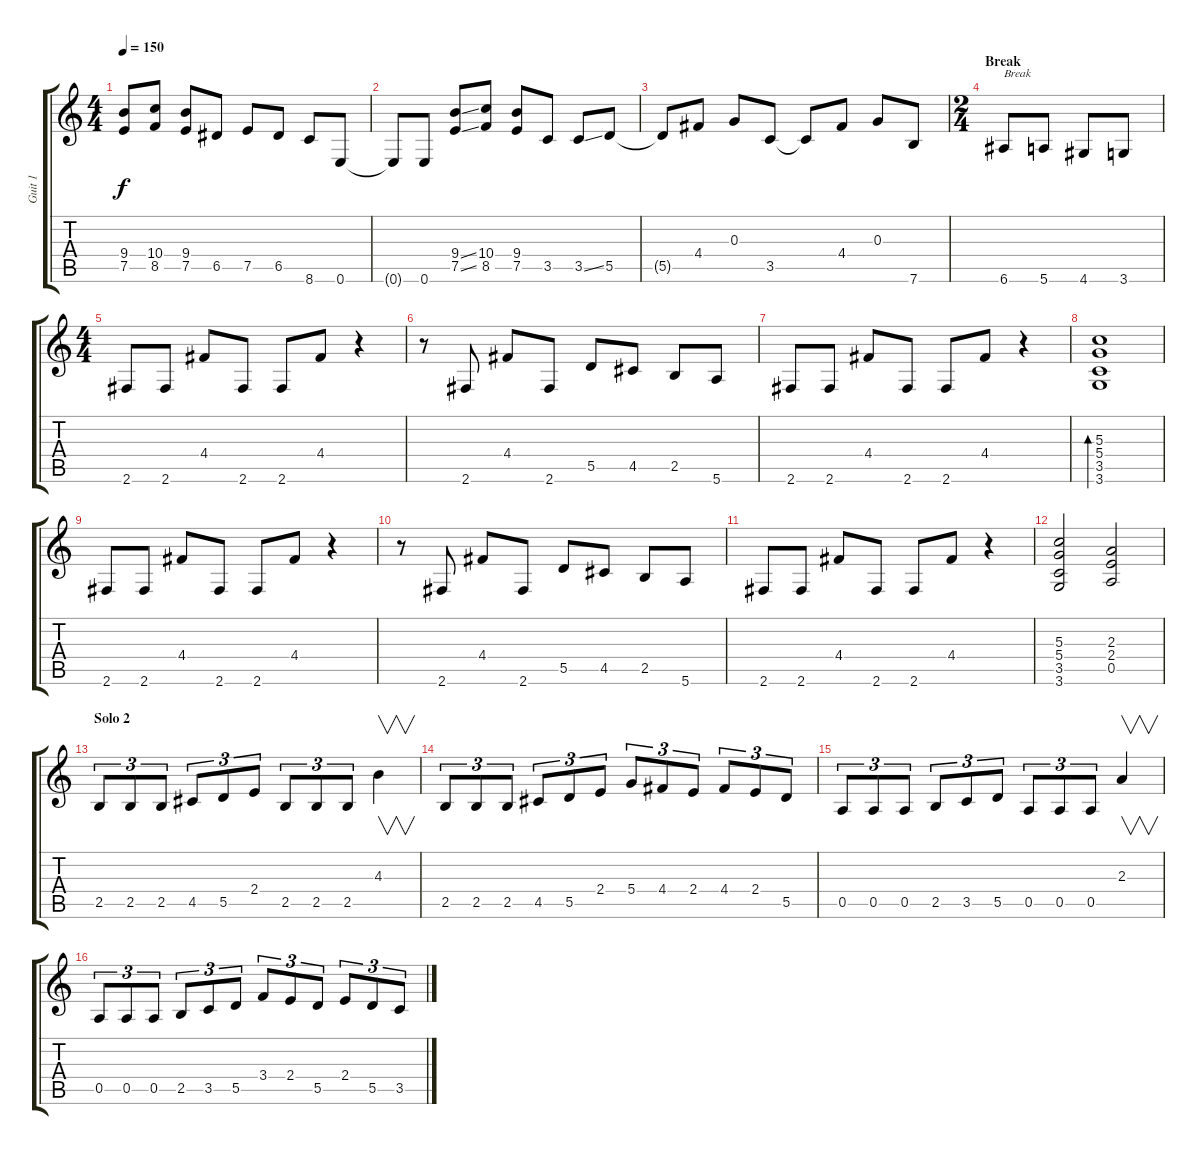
\track ("Guit 1" "Guit 1") {instrument distortionguitar}
\staff {score tabs}
\tuning (E4 B3 G3 D3 A2 E2) {hide}
\ts (4 4)
\tempo 150
\clef g2
\ks c
(9.4{t} 7.5{t}).8{dy f} (10.4 8.5).8 (9.4 7.5).8 6.5.8 7.5.8 6.5.8 8.6.8 0.6.8 |
0.6{t}.8 0.6.8 (9.4{ss} 7.5{ss}).8 (10.4 8.5).8 (9.4 7.5).8 3.5.8 3.5{ss}.8 5.5.8 |
5.5{t}.8 4.4.8 0.3.8 3.5.8 3.5{t}.8 4.4.8 0.3.8 7.6.8 |
\ts (2 4)
\section ("" "Break")
6.6.8{txt "Break"} 5.6.8 4.6.8 3.6.8 |
\ts (4 4)
2.6.8 2.6.8 4.4.8 2.6.8 2.6.8 4.4.8 r.4 |
r.8 2.6.8 4.4.8 2.6.8 5.5.8 4.5.8 2.5.8 5.6.8 |
2.6.8 2.6.8 4.4.8 2.6.8 2.6.8 4.4.8 r.4 |
(5.3 5.4 3.5 3.6).1{bd 120} |
2.6.8 2.6.8 4.4.8 2.6.8 2.6.8 4.4.8 r.4 |
r.8 2.6.8 4.4.8 2.6.8 5.5.8 4.5.8 2.5.8 5.6.8 |
2.6.8 2.6.8 4.4.8 2.6.8 2.6.8 4.4.8 r.4 |
(5.3 5.4 3.5 3.6).2 (2.3 2.4 0.5).2 |
\section ("" "Solo 2")
2.5.8{tu (3 2)} 2.5.8{tu (3 2)} 2.5.8{tu (3 2)} 4.5.8{tu (3 2)} 5.5.8{tu (3 2)} 2.4.8{tu (3 2)} 2.5.8{tu (3 2)} 2.5.8{tu (3 2)} 2.5.8{tu (3 2)} 4.3.4{v} |
2.5.8{tu (3 2)} 2.5.8{tu (3 2)} 2.5.8{tu (3 2)} 4.5.8{tu (3 2)} 5.5.8{tu (3 2)} 2.4.8{tu (3 2)} 5.4.8{tu (3 2)} 4.4.8{tu (3 2)} 2.4.8{tu (3 2)} 4.4.8{tu (3 2)} 2.4.8{tu (3 2)} 5.5.8{tu (3 2)} |
0.5.8{tu (3 2)} 0.5.8{tu (3 2)} 0.5.8{tu (3 2)} 2.5.8{tu (3 2)} 3.5.8{tu (3 2)} 5.5.8{tu (3 2)} 0.5.8{tu (3 2)} 0.5.8{tu (3 2)} 0.5.8{tu (3 2)} 2.3.4{v} |
0.5.8{tu (3 2)} 0.5.8{tu (3 2)} 0.5.8{tu (3 2)} 2.5.8{tu (3 2)} 3.5.8{tu (3 2)} 5.5.8{tu (3 2)} 3.4.8{tu (3 2)} 2.4.8{tu (3 2)} 5.5.8{tu (3 2)} 2.4.8{tu (3 2)} 5.5.8{tu (3 2)} 3.5.8{tu (3 2)}
